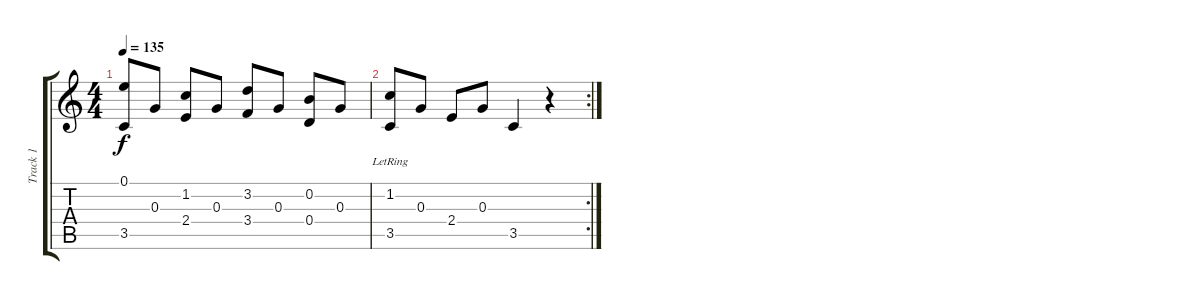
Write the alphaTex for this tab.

\track ("Track 1" "Track 1") {instrument acousticguitarnylon}
\staff {score tabs}
\tuning (E4 B3 G3 D3 A2 E2) {hide}
\ts (4 4)
\tempo 135
\clef g2
\ks c
(0.1 3.5).8{dy f} 0.3.8 (1.2 2.4).8 0.3.8 (3.2 3.4).8 0.3.8 (0.2 0.4).8 0.3.8 |
\rc 2
(1.2{lr} 3.5).8 0.3.8 2.4.8 0.3.8 3.5.4 r.4
